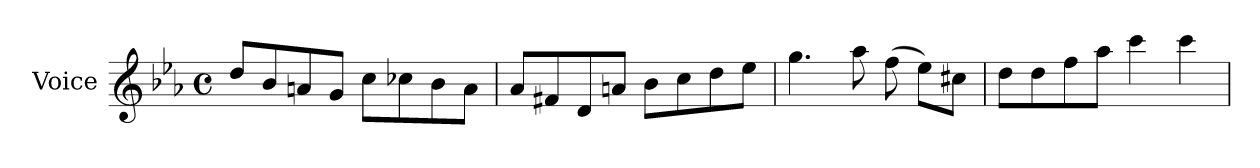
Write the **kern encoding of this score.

**kern
*part1
*staff1
*I"Voice
*I'Voice
*clefG2
*k[b-e-a-]
*M4/4
*met(c)
=1
8dd/L
8b-/
8an/
8g/J
8cc\L
8cc-X\
8b-\
8a\J
=2
8a-/L
8f#X/
8d/
8an/J
8b-\L
8cc\
8dd\
8ee-\J
=3
4.gg\
8aa-\
(<8ff\
8ee-\L)
8cc#X\J
=4
8dd\L
8dd\
8ff\
8aa-\J
4ccc\
4ccc\
=
*-
